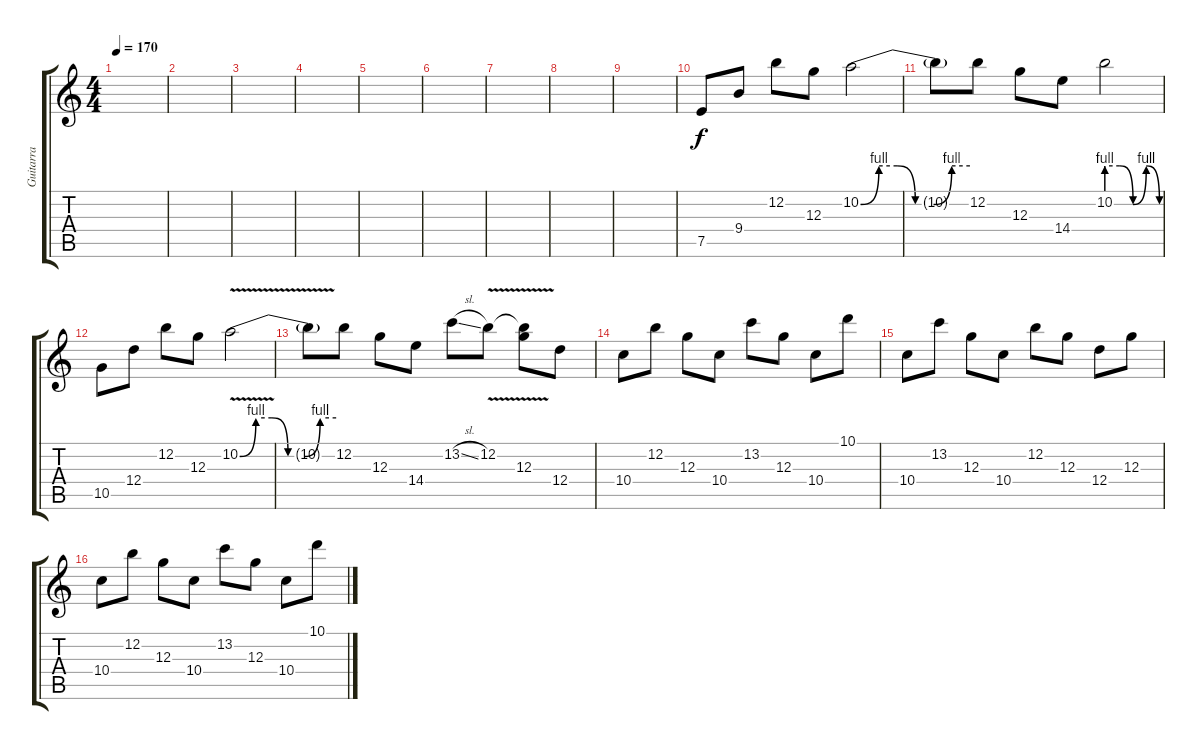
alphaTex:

\track ("Guitarra" "Guitarra") {instrument distortionguitar}
\staff {score tabs}
\tuning (E4 B3 G3 D3 A2 E2) {hide}
\ts (4 4)
\tempo 170
\clef g2
\ks c
|
|
|
|
|
|
|
|
|
7.5.8 9.4.8 12.2.8 12.3.8 10.2{be (custom 0 0 10 4 20 4 30 0 40 0 50 4 60 4)}.2 |
10.2{t}.8 12.2.8 12.3.8 14.4.8 10.2{be (custom 0 4 15 4 30 0 45 4 60 0)}.2 |
10.5.8 12.4.8 12.2.8 12.3.8 10.2{be (custom 0 0 10 4 20 4 30 0 40 0 50 4 60 4) v}.2 |
10.2{t}.8 12.2.8 12.3.8 14.4.8 13.2{sl}.8 12.2{v}.8 (12.2{t} 12.3).8 12.4.8 |
10.4.8 12.2.8 12.3.8 10.4.8 13.2.8 12.3.8 10.4.8 10.1.8 |
10.4.8 13.2.8 12.3.8 10.4.8 12.2.8 12.3.8 12.4.8 12.3.8 |
10.4.8 12.2.8 12.3.8 10.4.8 13.2.8 12.3.8 10.4.8 10.1.8
